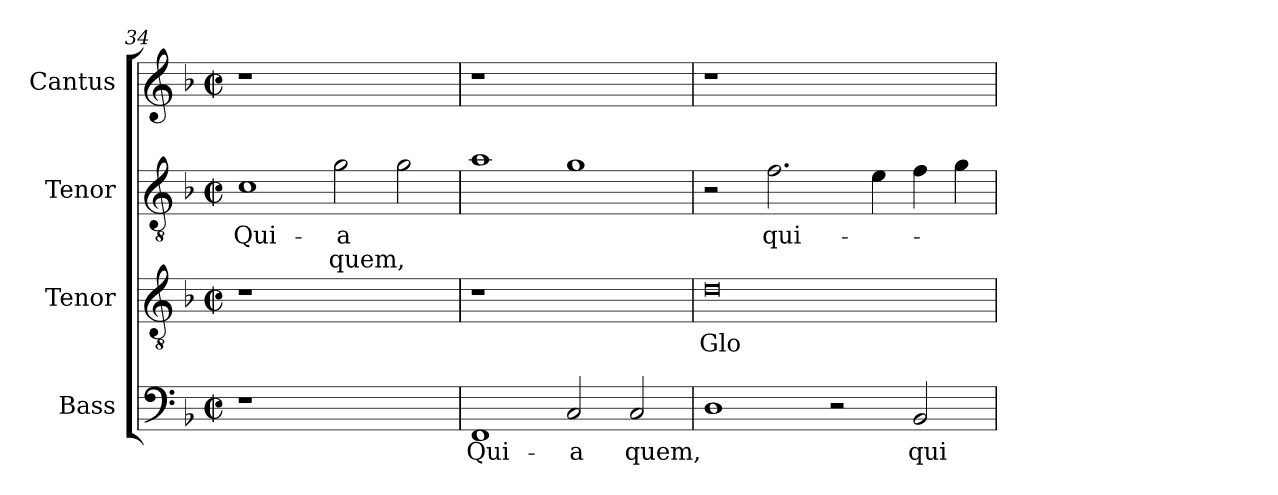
**kern	**text	**kern	**text	**kern	**text	**text	**kern
*part4	*part4	*part3	*part3	*part2	*part2	*part2	*part1
*staff4	*staff4	*staff3	*staff3	*staff2	*staff2	*staff2	*staff1
*I"Bass	*	*I"Tenor	*	*I"Tenor	*	*	*I"Cantus
*	*	*I'Tenor	*	*	*	*	*
!!LO:LB:g=z
*clefF4	*	*clefGv2	*	*clefGv2	*	*	*clefG2
*	*	*ITrd7c12	*	*ITrd7c12	*	*	*
*k[b-]	*	*k[b-]	*	*k[b-]	*	*	*k[b-]
*F:	*	*F:	*	*F:	*	*	*F:
*M2/2	*	*M2/2	*	*M2/2	*	*	*M2/2
*met(c|)	*	*met(c|)	*	*met(c|)	*	*	*met(c|)
=34	=34	=34	=34	=34	=34	=34	=34
!LO:N:vis=1	!	!LO:N:vis=1	!	!	!	!	!
!	!	!	!	!	!LO:LY:b:color=#000000	!	!LO:N:vis=1
1r	.	1r	.	1Ci	Qui-	.	1r
!	!	!	!	!	!LO:LY:b:color=#000000	!LO:LY:b:color=#000000	!
1ryy	.	1ryy	.	2Gi\	-a	quem,	1ryy
.	.	.	.	2Gi\	.	.	.
=35	=35	=35	=35	=35	=35	=35	=35
!	!LO:LY:b:color=#000000	!LO:N:vis=1	!	!	!	!	!LO:N:vis=1
1FFi	Qui-	1r	.	1Ai	.	.	1r
!	!LO:LY:b:color=#000000	!	!	!	!	!	!
2Ci/	-a	1ryy	.	1Gi	.	.	1ryy
!	!LO:LY:b:color=#000000	!	!	!	!	!	!
2Ci/	quem,	.	.	.	.	.	.
=36	=36	=36	=36	=36	=36	=36	=36
!	!	!	!LO:LY:b:color=#000000	!	!	!	!LO:N:vis=1
1Di	.	0Di	Glo-	2r	.	.	1r
!	!	!	!	!	!LO:LY:b:color=#000000	!	!
.	.	.	.	2.Fi\	qui-	.	.
2r	.	.	.	.	.	.	1ryy
.	.	.	.	4Ei\	.	.	.
!	!LO:LY:b:color=#000000	!	!	!	!	!	!
2BB-i/	qui-	.	.	4Fi\	.	.	.
.	.	.	.	4Gi\	.	.	.
=	=	=	=	=	=	=	=
*-	*-	*-	*-	*-	*-	*-	*-
